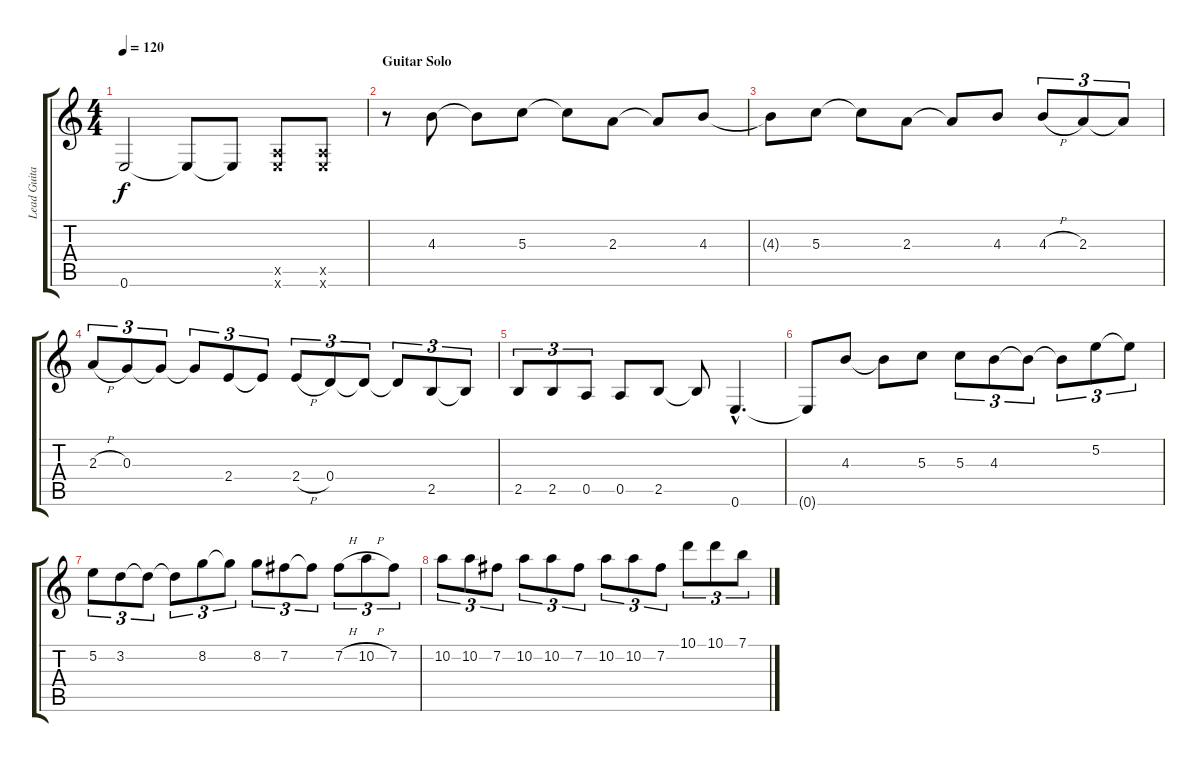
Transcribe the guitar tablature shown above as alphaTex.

\track ("Lead Guitar 1" "Lead Guita") {instrument distortionguitar}
\staff {score tabs}
\tuning (E4 B3 G3 D3 A2 E2) {hide}
\ts (4 4)
\tempo 120
\clef g2
\ks c
0.6.2{dy f} 0.6{t}.8 0.6{t}.8 (0.5{x} 0.6{x}).8 (0.5{x} 0.6{x}).8 |
\section ("" "Guitar Solo")
r.8 4.3.8 4.3{t}.8 5.3.8 5.3{t}.8 2.3.8 2.3{t}.8 4.3.8 |
4.3{t}.8 5.3.8 5.3{t}.8 2.3.8 2.3{t}.8 4.3.8 4.3{h}.8{tu (3 2)} 2.3.8{tu (3 2)} 2.3{t}.8{tu (3 2)} |
2.3{h}.8{tu (3 2)} 0.3.8{tu (3 2)} 0.3{t}.8{tu (3 2)} 0.3{t}.8{tu (3 2)} 2.4.8{tu (3 2)} 2.4{t}.8{tu (3 2)} 2.4{h}.8{tu (3 2)} 0.4.8{tu (3 2)} 0.4{t}.8{tu (3 2)} 0.4{t}.8{tu (3 2)} 2.5.8{tu (3 2)} 2.5{t}.8{tu (3 2)} |
2.5.8{tu (3 2)} 2.5.8{tu (3 2)} 0.5.8{tu (3 2)} 0.5.8 2.5.8 2.5{t}.8 0.6{hac}.4{d} |
0.6{t}.8 4.3.8 4.3{t}.8 5.3.8 5.3.8{tu (3 2)} 4.3.8{tu (3 2)} 4.3{t}.8{tu (3 2)} 4.3{t}.8{tu (3 2)} 5.2.8{tu (3 2)} 5.2{t}.8{tu (3 2)} |
5.2.8{tu (3 2)} 3.2.8{tu (3 2)} 3.2{t}.8{tu (3 2)} 3.2{t}.8{tu (3 2)} 8.2.8{tu (3 2)} 8.2{t}.8{tu (3 2)} 8.2.8{tu (3 2)} 7.2.8{tu (3 2)} 7.2{t}.8{tu (3 2)} 7.2{h}.8{tu (3 2)} 10.2{h}.8{tu (3 2)} 7.2.8{tu (3 2)} |
10.2.8{tu (3 2)} 10.2.8{tu (3 2)} 7.2.8{tu (3 2)} 10.2.8{tu (3 2)} 10.2.8{tu (3 2)} 7.2.8{tu (3 2)} 10.2.8{tu (3 2)} 10.2.8{tu (3 2)} 7.2.8{tu (3 2)} 10.1.8{tu (3 2)} 10.1.8{tu (3 2)} 7.1.8{tu (3 2)}
